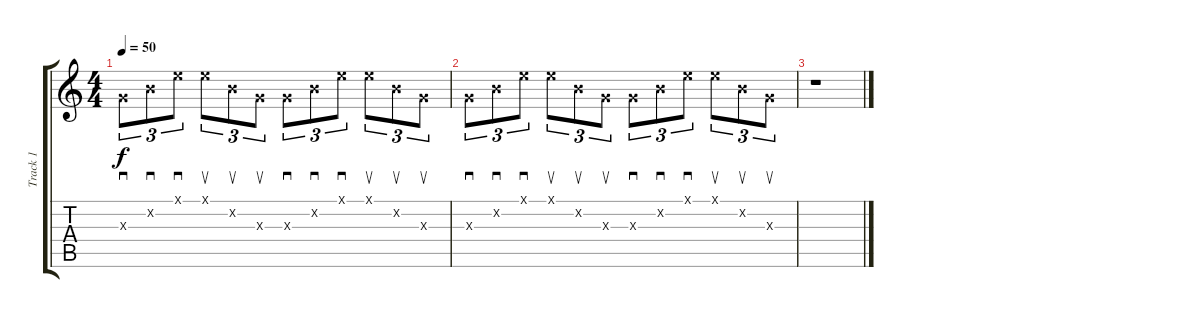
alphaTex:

\track ("Track 1" "Track 1") {instrument acousticguitarsteel}
\staff {score tabs}
\tuning (E4 B3 G3 D3 A2 E2) {hide}
\ts (4 4)
\tempo 50
\clef g2
\ks c
0.3{x}.8{sd tu (3 2) dy f instrument acousticguitarsteel} 0.2{x}.8{sd tu (3 2)} 0.1{x}.8{sd tu (3 2)} 0.1{x}.8{su tu (3 2)} 0.2{x}.8{su tu (3 2)} 0.3{x}.8{su tu (3 2)} 0.3{x}.8{sd tu (3 2)} 0.2{x}.8{sd tu (3 2)} 0.1{x}.8{sd tu (3 2)} 0.1{x}.8{su tu (3 2)} 0.2{x}.8{su tu (3 2)} 0.3{x}.8{su tu (3 2)} |
0.3{x}.8{sd tu (3 2)} 0.2{x}.8{sd tu (3 2)} 0.1{x}.8{sd tu (3 2)} 0.1{x}.8{su tu (3 2)} 0.2{x}.8{su tu (3 2)} 0.3{x}.8{su tu (3 2)} 0.3{x}.8{sd tu (3 2)} 0.2{x}.8{sd tu (3 2)} 0.1{x}.8{sd tu (3 2)} 0.1{x}.8{su tu (3 2)} 0.2{x}.8{su tu (3 2)} 0.3{x}.8{su tu (3 2)} |
r.1
